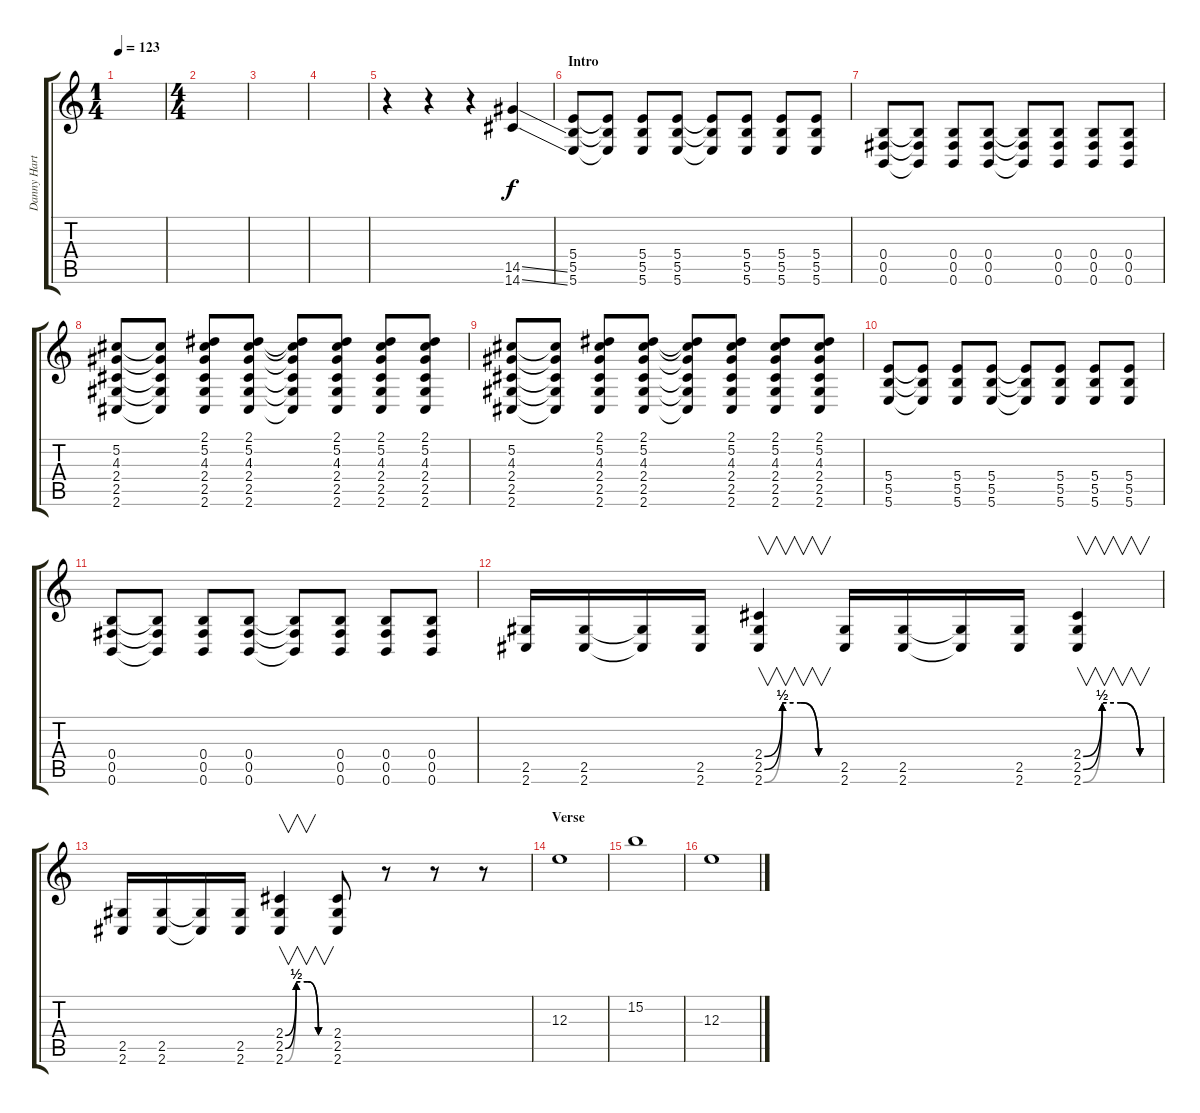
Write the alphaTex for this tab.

\track ("Danny Hartwell (Guitar Volume)" "Danny Hart") {instrument distortionguitar}
\staff {score tabs}
\tuning (Db4 Ab3 E3 B2 Gb2 B1) {hide}
\ts (1 4)
\tempo 123
\clef g2
\ks c
|
\ts (4 4)
|
|
|
r.4 r.4 r.4 (14.5{ss} 14.6{ss}).4 |
\section ("" "Intro")
(5.4 5.5 5.6).8 (5.4{t} 5.5{t} 5.6{t}).8 (5.4 5.5 5.6).8 (5.4 5.5 5.6).8 (5.4{t} 5.5{t} 5.6{t}).8 (5.4 5.5 5.6).8 (5.4 5.5 5.6).8 (5.4 5.5 5.6).8 |
(0.4 0.5 0.6).8 (0.4{t} 0.5{t} 0.6{t}).8 (0.4 0.5 0.6).8 (0.4 0.5 0.6).8 (0.4{t} 0.5{t} 0.6{t}).8 (0.4 0.5 0.6).8 (0.4 0.5 0.6).8 (0.4 0.5 0.6).8 |
(5.2 4.3 2.4 2.5 2.6).8 (5.2{t} 4.3{t} 2.4{t} 2.5{t} 2.6{t}).8 (2.1 5.2 4.3 2.4 2.5 2.6).8 (2.1 5.2 4.3 2.4 2.5 2.6).8 (2.1{t} 5.2{t} 4.3{t} 2.4{t} 2.5{t} 2.6{t}).8 (2.1 5.2 4.3 2.4 2.5 2.6).8 (2.1 5.2 4.3 2.4 2.5 2.6).8 (2.1 5.2 4.3 2.4 2.5 2.6).8 |
(5.2 4.3 2.4 2.5 2.6).8 (5.2{t} 4.3{t} 2.4{t} 2.5{t} 2.6{t}).8 (2.1 5.2 4.3 2.4 2.5 2.6).8 (2.1 5.2 4.3 2.4 2.5 2.6).8 (2.1{t} 5.2{t} 4.3{t} 2.4{t} 2.5{t} 2.6{t}).8 (2.1 5.2 4.3 2.4 2.5 2.6).8 (2.1 5.2 4.3 2.4 2.5 2.6).8 (2.1 5.2 4.3 2.4 2.5 2.6).8 |
(5.4 5.5 5.6).8 (5.4{t} 5.5{t} 5.6{t}).8 (5.4 5.5 5.6).8 (5.4 5.5 5.6).8 (5.4{t} 5.5{t} 5.6{t}).8 (5.4 5.5 5.6).8 (5.4 5.5 5.6).8 (5.4 5.5 5.6).8 |
(0.4 0.5 0.6).8 (0.4{t} 0.5{t} 0.6{t}).8 (0.4 0.5 0.6).8 (0.4 0.5 0.6).8 (0.4{t} 0.5{t} 0.6{t}).8 (0.4 0.5 0.6).8 (0.4 0.5 0.6).8 (0.4 0.5 0.6).8 |
(2.5 2.6).16 (2.5 2.6).16 (2.5{t} 2.6{t}).16 (2.5 2.6).16 (2.4{be (custom 0 0 15 2 30 2 45 0 60 0)} 2.5{be (custom 0 0 15 2 30 2 45 0 60 0)} 2.6{be (custom 0 0 15 2 30 2 45 0 60 0)}).4{v} (2.5 2.6).16 (2.5 2.6).16 (2.5{t} 2.6{t}).16 (2.5 2.6).16 (2.4{be (custom 0 0 15 2 30 2 45 0 60 0)} 2.5{be (custom 0 0 15 2 30 2 45 0 60 0)} 2.6{be (custom 0 0 15 2 30 2 45 0 60 0)}).4{v} |
(2.5 2.6).16 (2.5 2.6).16 (2.5{t} 2.6{t}).16 (2.5 2.6).16 (2.4{be (custom 0 0 15 2 30 2 45 0 60 0)} 2.5{be (custom 0 0 15 2 30 2 45 0 60 0)} 2.6{be (custom 0 0 15 2 30 2 45 0 60 0)}).4{v} (2.4 2.5 2.6).8 r.8 r.8 r.8 |
\section ("" "Verse")
12.3.1{instrument electricguitarclean} |
15.2.1 |
12.3.1
